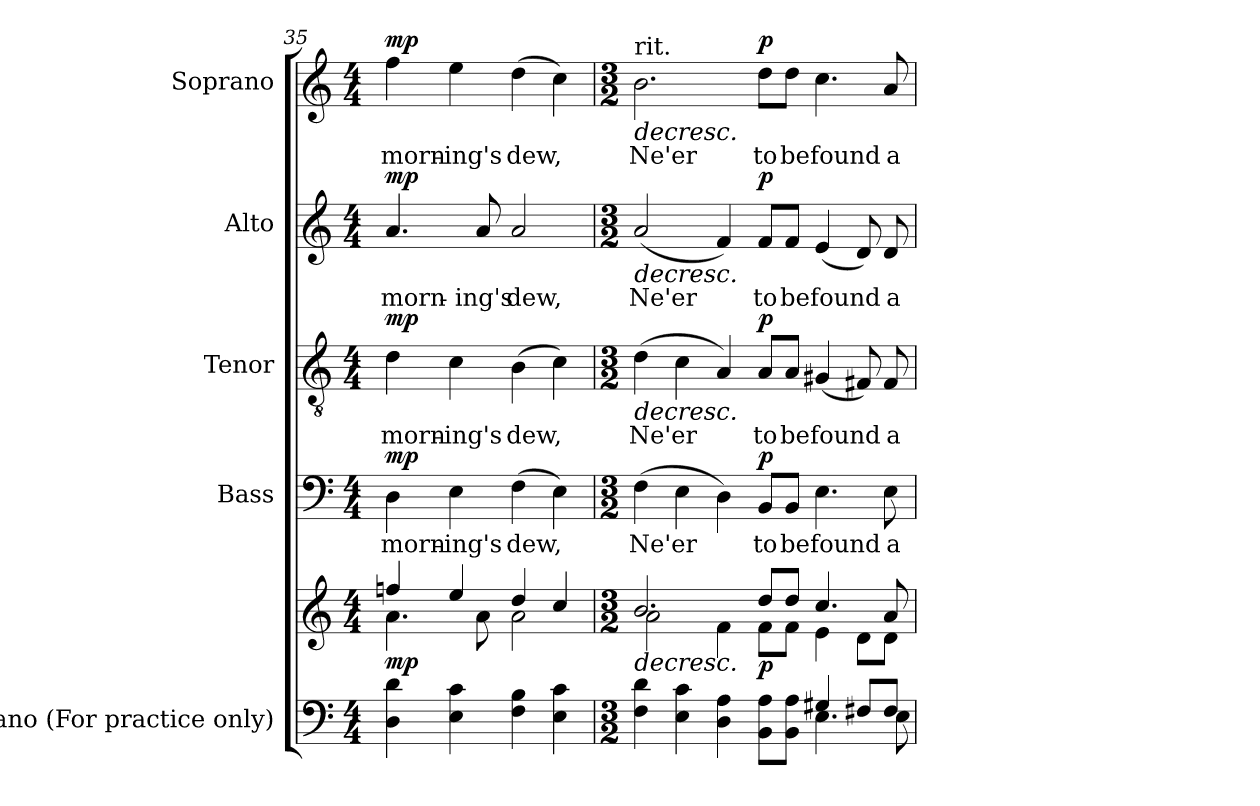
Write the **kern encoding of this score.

**kern	**kern	**dynam	**kern	**text	**dynam	**kern	**text	**dynam	**kern	**text	**dynam	**kern	**text	**dynam
*part5	*part5	*part5	*part4	*part4	*part4	*part3	*part3	*part3	*part2	*part2	*part2	*part1	*part1	*part1
*staff6	*staff5	*staff5/6	*staff4	*staff4	*staff4	*staff3	*staff3	*staff3	*staff2	*staff2	*staff2	*staff1	*staff1	*staff1
*I"Piano (For practice only)	*	*	*I"Bass	*	*	*I"Tenor	*	*	*I"Alto	*	*	*I"Soprano	*	*
*I'Pno.	*	*	*I'B.	*	*	*I'T.	*	*	*I'A.	*	*	*I'S.	*	*
*clefF4	*clefG2	*	*clefF4	*	*	*clefGv2	*	*	*clefG2	*	*	*clefG2	*	*
*	*	*	*	*	*	*ITrd7c12	*	*	*	*	*	*	*	*
*k[]	*k[]	*	*k[]	*	*	*k[]	*	*	*k[]	*	*	*k[]	*	*
*C:	*C:	*	*C:	*	*	*C:	*	*	*C:	*	*	*C:	*	*
*M4/4	*M4/4	*	*M4/4	*	*	*M4/4	*	*	*M4/4	*	*	*M4/4	*	*
=35	=35	=35	=35	=35	=35	=35	=35	=35	=35	=35	=35	=35	=35	=35
*	*^	*	*	*	*	*	*	*	*	*	*	*	*	*
!	!	!	!	!	!LO:LY:b:color=#000000	!	!	!	!	!	!	!	!	!	!
!	!	!	!	!	!	!	!	!LO:LY:b:color=#000000	!	!	!	!	!	!	!
!	!	!	!	!	!	!	!	!	!	!	!LO:LY:b:color=#000000	!	!	!	!
!	!	!	!	!	!	!	!	!	!	!	!	!	!	!LO:LY:b:color=#000000	!
4Di\ 4di	4ffni/	4.ai\	mp	4Di\	morn-	mp	4Di\	morn-	mp	4.ai/	morn-	mp	4ffi\	morn-	mp
!	!	!	!	!	!LO:LY:b:color=#000000	!	!	!	!	!	!	!	!	!	!
!	!	!	!	!	!	!	!	!LO:LY:b:color=#000000	!	!	!	!	!	!	!
!	!	!	!	!	!	!	!	!	!	!	!	!	!	!LO:LY:b:color=#000000	!
4Ei\ 4ci	4eei/	.	.	4Ei\	-ing's	.	4Ci\	-ing's	.	.	.	.	4eei\	-ing's	.
!	!	!	!	!	!	!	!	!	!	!	!LO:LY:b:color=#000000	!	!	!	!
.	.	8ai\	.	.	.	.	.	.	.	8ai/	-ing's	.	.	.	.
!	!	!	!	!	!LO:LY:b:color=#000000	!	!	!	!	!	!	!	!	!	!
!	!	!	!	!	!	!	!	!LO:LY:b:color=#000000	!	!	!	!	!	!	!
!	!	!	!	!	!	!	!	!	!	!	!LO:LY:b:color=#000000	!	!	!	!
!	!	!	!	!	!	!	!	!	!	!	!	!	!	!LO:LY:b:color=#000000	!
4Fi\ 4Bi	4ddi/	2ai\	.	(4Fi\	dew,	.	(4BBi\	dew,	.	2ai/	dew,	.	(4ddi\	dew,	.
4Ei\ 4ci	4cci/	.	.	4Ei\)	.	.	4Ci\)	.	.	.	.	.	4cci\)	.	.
=36	=36	=36	=36	=36	=36	=36	=36	=36	=36	=36	=36	=36	=36	=36	=36
*M3/2	*M3/2	*	*	*M3/2	*	*	*M3/2	*	*	*M3/2	*	*	*M3/2	*	*
*^	*	*	*	*	*	*	*	*	*	*	*	*	*	*	*
!	!	!	!	!LO:HP:b	!	!	!	!	!	!	!	!	!	!	!	!
!	!	!	!	!	!	!LO:LY:b:color=#000000	!	!	!	!	!	!	!	!	!	!
!	!	!	!	!	!	!	!	!	!LO:LY:b:color=#000000	!LO:HP:b	!	!	!	!	!	!
!	!	!	!	!	!	!	!	!	!	!	!	!LO:LY:b:color=#000000	!LO:HP:b	!	!	!
!	!	!	!	!	!	!	!	!	!	!	!	!	!	!LO:TX:t=rit.	!	!
!	!	!	!	!	!	!	!	!	!	!	!	!	!	!	!LO:LY:b:color=#000000	!LO:HP:b
1ryy	4Fi\ 4di	2.bi/	2ai\	>	(4Fi\	Ne'er	.	(4Di\	Ne'er	>	(2ai/	Ne'er	>	2.bi\	Ne'er	>
.	4Ei\ 4ci	.	.	.	4Ei\	.	.	4Ci\	.	.	.	.	.	.	.	.
.	4Di\ 4Ai	.	4fi\	.	4Di\)	.	.	4AAi/)	.	.	4fi/)	.	.	.	.	.
!	!	!	!	!	!	!LO:LY:b:color=#000000	!	!	!	!	!	!	!	!	!	!
!	!	!	!	!	!	!	!	!	!LO:LY:b:color=#000000	!	!	!	!	!	!	!
!	!	!	!	!	!	!	!	!	!	!	!	!LO:LY:b:color=#000000	!	!	!	!
!	!	!	!	!	!	!	!	!	!	!	!	!	!	!	!LO:LY:b:color=#000000	!
.	8BBi\ 8AiL	8ddi/L	8fi\L	p	8BBi/L	to	p	8AAi/L	to	p	8fi/L	to	p	8ddi\L	to	p
!	!	!	!	!	!	!LO:LY:b:color=#000000	!	!	!	!	!	!	!	!	!	!
!	!	!	!	!	!	!	!	!	!LO:LY:b:color=#000000	!	!	!	!	!	!	!
!	!	!	!	!	!	!	!	!	!	!	!	!LO:LY:b:color=#000000	!	!	!	!
!	!	!	!	!	!	!	!	!	!	!	!	!	!	!	!LO:LY:b:color=#000000	!
.	8BBi\ 8AiJ	8ddi/J	8fi\J	]	8BBi/J	be	.	8AAi/J	be	]	8fi/J	be	]	8ddi\J	be	]
!	!	!	!	!	!	!LO:LY:b:color=#000000	!	!	!	!	!	!	!	!	!	!
!	!	!	!	!	!	!	!	!	!LO:LY:b:color=#000000	!	!	!	!	!	!	!
!	!	!	!	!	!	!	!	!	!	!	!	!LO:LY:b:color=#000000	!	!	!	!
!	!	!	!	!	!	!	!	!	!	!	!	!	!	!	!LO:LY:b:color=#000000	!
4G#Xi/	4.Ei\	4.cci/	4ei\	.	4.Ei\	found	.	(4GG#Xi/	found	.	(4ei/	found	.	4.cci\	found	.
8F#Xi/L	.	.	8di\L	.	.	.	.	8FF#Xi/)	.	.	8di/)	.	.	.	.	.
!	!	!	!	!	!	!LO:LY:b:color=#000000	!	!	!	!	!	!	!	!	!	!
!	!	!	!	!	!	!	!	!	!LO:LY:b:color=#000000	!	!	!	!	!	!	!
!	!	!	!	!	!	!	!	!	!	!	!	!LO:LY:b:color=#000000	!	!	!	!
!	!	!	!	!	!	!	!	!	!	!	!	!	!	!	!LO:LY:b:color=#000000	!
8F#i/J	8Ei\	8ai/	8di\J	.	8Ei\	a-	.	8FF#i/	a-	.	8di/	a-	.	8ai/	a-	.
*v	*v	*	*	*	*	*	*	*	*	*	*	*	*	*	*	*
*	*v	*v	*	*	*	*	*	*	*	*	*	*	*	*	*
=	=	=	=	=	=	=	=	=	=	=	=	=	=	=
*-	*-	*-	*-	*-	*-	*-	*-	*-	*-	*-	*-	*-	*-	*-
